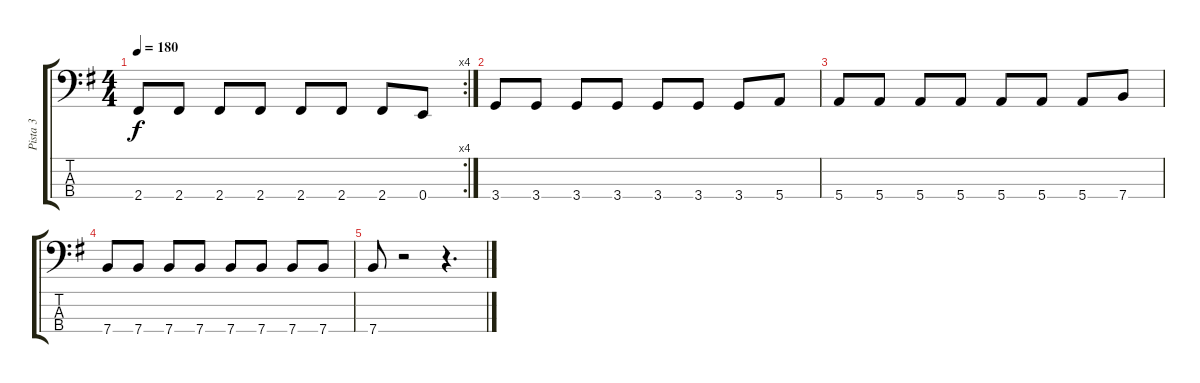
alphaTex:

\track ("Pista 3" "Pista 3") {instrument electricbasspick}
\staff {score tabs}
\tuning (G2 D2 A1 E1) {hide}
\rc 4
\ts (4 4)
\tempo 180
\clef f4
\ks g
2.4.8{dy f} 2.4.8 2.4.8 2.4.8 2.4.8 2.4.8 2.4.8 0.4.8 |
3.4.8 3.4.8 3.4.8 3.4.8 3.4.8 3.4.8 3.4.8 5.4.8 |
5.4.8 5.4.8 5.4.8 5.4.8 5.4.8 5.4.8 5.4.8 7.4.8 |
7.4.8 7.4.8 7.4.8 7.4.8 7.4.8 7.4.8 7.4.8 7.4.8 |
7.4.8 r.2 r.4{d}
